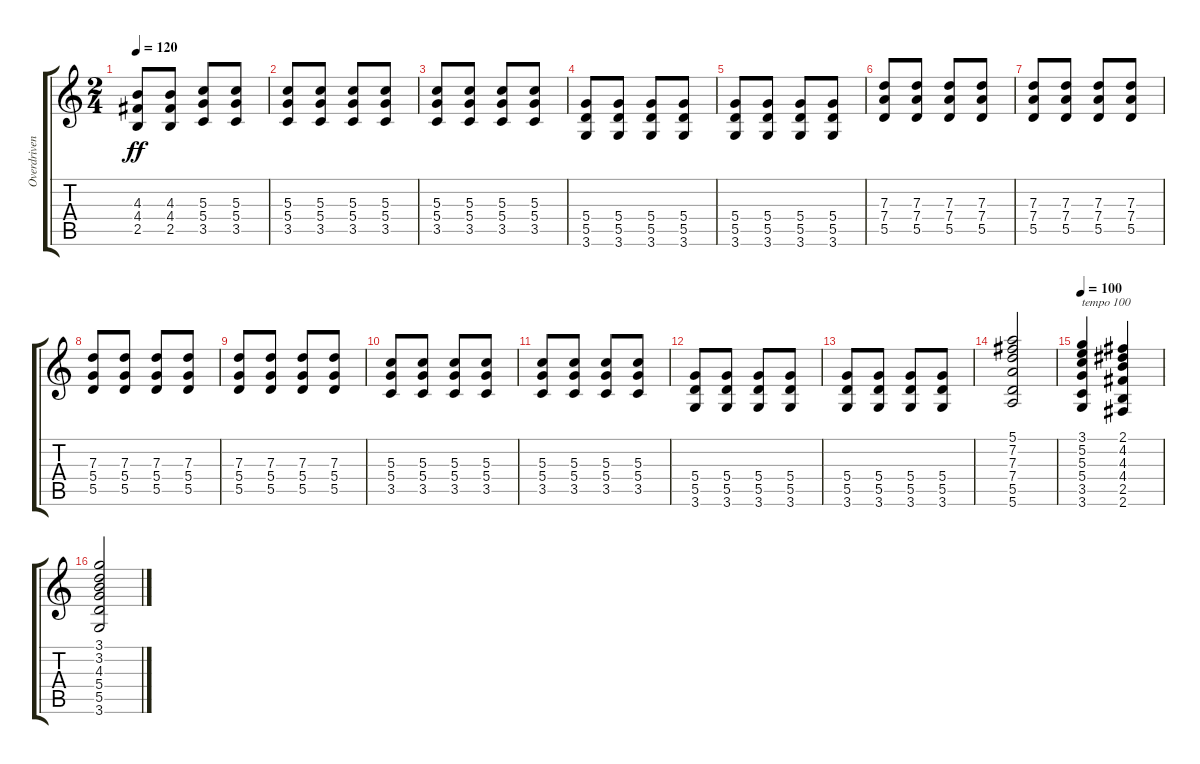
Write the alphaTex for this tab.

\track ("Overdriven" "Overdriven") {instrument overdrivenguitar}
\staff {score tabs}
\tuning (E4 B3 G3 D3 A2 E2) {hide}
\ts (2 4)
\tempo 120
\clef g2
\ks c
(4.3 4.4 2.5).8{dy ff} (4.3 4.4 2.5).8 (5.3 5.4 3.5).8 (5.3 5.4 3.5).8 |
(5.3 5.4 3.5).8 (5.3 5.4 3.5).8 (5.3 5.4 3.5).8 (5.3 5.4 3.5).8 |
(5.3 5.4 3.5).8 (5.3 5.4 3.5).8 (5.3 5.4 3.5).8 (5.3 5.4 3.5).8 |
(5.4 5.5 3.6).8 (5.4 5.5 3.6).8 (5.4 5.5 3.6).8 (5.4 5.5 3.6).8 |
(5.4 5.5 3.6).8 (5.4 5.5 3.6).8 (5.4 5.5 3.6).8 (5.4 5.5 3.6).8 |
(7.3 7.4 5.5).8 (7.3 7.4 5.5).8 (7.3 7.4 5.5).8 (7.3 7.4 5.5).8 |
(7.3 7.4 5.5).8 (7.3 7.4 5.5).8 (7.3 7.4 5.5).8 (7.3 7.4 5.5).8 |
(7.3 5.4 5.5).8 (7.3 5.4 5.5).8 (7.3 5.4 5.5).8 (7.3 5.4 5.5).8 |
(7.3 5.4 5.5).8 (7.3 5.4 5.5).8 (7.3 5.4 5.5).8 (7.3 5.4 5.5).8 |
(5.3 5.4 3.5).8 (5.3 5.4 3.5).8 (5.3 5.4 3.5).8 (5.3 5.4 3.5).8 |
(5.3 5.4 3.5).8 (5.3 5.4 3.5).8 (5.3 5.4 3.5).8 (5.3 5.4 3.5).8 |
(5.4 5.5 3.6).8 (5.4 5.5 3.6).8 (5.4 5.5 3.6).8 (5.4 5.5 3.6).8 |
(5.4 5.5 3.6).8 (5.4 5.5 3.6).8 (5.4 5.5 3.6).8 (5.4 5.5 3.6).8 |
(5.1 7.2 7.3 7.4 5.5 5.6).2 |
\tempo 100
(3.1 5.2 5.3 5.4 3.5 3.6).4{txt "tempo 100"} (2.1 4.2 4.3 4.4 2.5 2.6).4 |
(3.1 3.2 4.3 5.4 5.5 3.6).2
